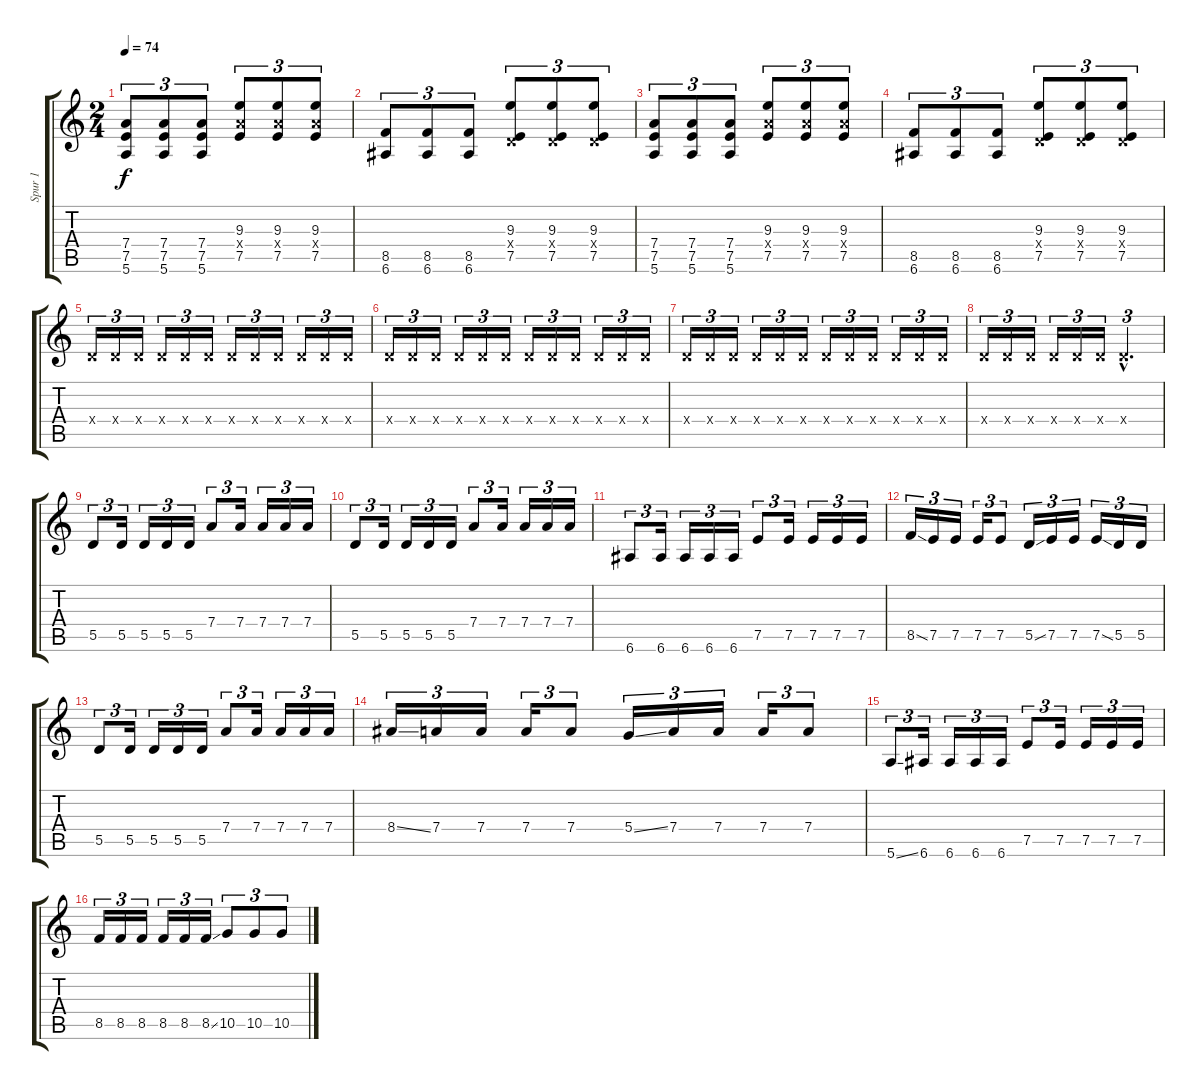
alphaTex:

\track ("Spur 1" "Spur 1") {instrument acousticguitarsteel}
\staff {score tabs}
\tuning (E4 B3 G3 D3 A2 E2) {hide}
\ts (2 4)
\tempo 74
\clef g2
\ks c
(7.4 7.5 5.6).8{tu (3 2) dy f instrument overdrivenguitar} (7.4 7.5 5.6).8{tu (3 2)} (7.4 7.5 5.6).8{tu (3 2)} (9.3 7.4{x} 7.5).8{tu (3 2)} (9.3 7.4{x} 7.5).8{tu (3 2)} (9.3 7.4{x} 7.5).8{tu (3 2)} |
(8.5 6.6).8{tu (3 2)} (8.5 6.6).8{tu (3 2)} (8.5 6.6).8{tu (3 2)} (9.3 0.4{x} 7.5).8{tu (3 2)} (9.3 0.4{x} 7.5).8{tu (3 2)} (9.3 0.4{x} 7.5).8{tu (3 2)} |
(7.4 7.5 5.6).8{tu (3 2) instrument overdrivenguitar} (7.4 7.5 5.6).8{tu (3 2)} (7.4 7.5 5.6).8{tu (3 2)} (9.3 7.4{x} 7.5).8{tu (3 2)} (9.3 7.4{x} 7.5).8{tu (3 2)} (9.3 7.4{x} 7.5).8{tu (3 2)} |
(8.5 6.6).8{tu (3 2)} (8.5 6.6).8{tu (3 2)} (8.5 6.6).8{tu (3 2)} (9.3 0.4{x} 7.5).8{tu (3 2)} (9.3 0.4{x} 7.5).8{tu (3 2)} (9.3 0.4{x} 7.5).8{tu (3 2)} |
0.4{x}.16{tu (3 2)} 0.4{x}.16{tu (3 2)} 0.4{x}.16{tu (3 2)} 0.4{x}.16{tu (3 2)} 0.4{x}.16{tu (3 2)} 0.4{x}.16{tu (3 2)} 0.4{x}.16{tu (3 2)} 0.4{x}.16{tu (3 2)} 0.4{x}.16{tu (3 2)} 0.4{x}.16{tu (3 2)} 0.4{x}.16{tu (3 2)} 0.4{x}.16{tu (3 2)} |
0.4{x}.16{tu (3 2)} 0.4{x}.16{tu (3 2)} 0.4{x}.16{tu (3 2)} 0.4{x}.16{tu (3 2)} 0.4{x}.16{tu (3 2)} 0.4{x}.16{tu (3 2)} 0.4{x}.16{tu (3 2)} 0.4{x}.16{tu (3 2)} 0.4{x}.16{tu (3 2)} 0.4{x}.16{tu (3 2)} 0.4{x}.16{tu (3 2)} 0.4{x}.16{tu (3 2)} |
0.4{x}.16{tu (3 2)} 0.4{x}.16{tu (3 2)} 0.4{x}.16{tu (3 2)} 0.4{x}.16{tu (3 2)} 0.4{x}.16{tu (3 2)} 0.4{x}.16{tu (3 2)} 0.4{x}.16{tu (3 2)} 0.4{x}.16{tu (3 2)} 0.4{x}.16{tu (3 2)} 0.4{x}.16{tu (3 2)} 0.4{x}.16{tu (3 2)} 0.4{x}.16{tu (3 2)} |
0.4{x}.16{tu (3 2)} 0.4{x}.16{tu (3 2)} 0.4{x}.16{tu (3 2)} 0.4{x}.16{tu (3 2)} 0.4{x}.16{tu (3 2)} 0.4{x}.16{tu (3 2)} 0.4{hac x}.4{d tu (3 2)} |
5.5.8{tu (3 2) instrument electricguitarmuted} 5.5.16{tu (3 2)} 5.5.16{tu (3 2)} 5.5.16{tu (3 2)} 5.5.16{tu (3 2)} 7.4.8{tu (3 2)} 7.4.16{tu (3 2)} 7.4.16{tu (3 2)} 7.4.16{tu (3 2)} 7.4.16{tu (3 2)} |
5.5.8{tu (3 2)} 5.5.16{tu (3 2)} 5.5.16{tu (3 2)} 5.5.16{tu (3 2)} 5.5.16{tu (3 2)} 7.4.8{tu (3 2)} 7.4.16{tu (3 2)} 7.4.16{tu (3 2)} 7.4.16{tu (3 2)} 7.4.16{tu (3 2)} |
6.6.8{tu (3 2)} 6.6.16{tu (3 2)} 6.6.16{tu (3 2)} 6.6.16{tu (3 2)} 6.6.16{tu (3 2)} 7.5.8{tu (3 2)} 7.5.16{tu (3 2)} 7.5.16{tu (3 2)} 7.5.16{tu (3 2)} 7.5.16{tu (3 2)} |
8.5{ss}.16{tu (3 2)} 7.5.16{tu (3 2)} 7.5.16{tu (3 2)} 7.5.16{tu (3 2)} 7.5.8{tu (3 2)} 5.5{ss}.16{tu (3 2)} 7.5.16{tu (3 2)} 7.5.16{tu (3 2)} 7.5{ss}.16{tu (3 2)} 5.5.16{tu (3 2)} 5.5.16{tu (3 2)} |
5.5.8{tu (3 2) instrument electricguitarmuted} 5.5.16{tu (3 2)} 5.5.16{tu (3 2)} 5.5.16{tu (3 2)} 5.5.16{tu (3 2)} 7.4.8{tu (3 2)} 7.4.16{tu (3 2)} 7.4.16{tu (3 2)} 7.4.16{tu (3 2)} 7.4.16{tu (3 2)} |
8.4{ss}.16{tu (3 2)} 7.4.16{tu (3 2)} 7.4.16{tu (3 2)} 7.4.16{tu (3 2)} 7.4.8{tu (3 2)} 5.4{ss}.16{tu (3 2)} 7.4.16{tu (3 2)} 7.4.16{tu (3 2)} 7.4.16{tu (3 2)} 7.4.8{tu (3 2)} |
5.6{ss}.8{tu (3 2)} 6.6.16{tu (3 2)} 6.6.16{tu (3 2)} 6.6.16{tu (3 2)} 6.6.16{tu (3 2)} 7.5.8{tu (3 2)} 7.5.16{tu (3 2)} 7.5.16{tu (3 2)} 7.5.16{tu (3 2)} 7.5.16{tu (3 2)} |
8.5.16{tu (3 2)} 8.5.16{tu (3 2)} 8.5.16{tu (3 2)} 8.5.16{tu (3 2)} 8.5.16{tu (3 2)} 8.5{ss}.16{tu (3 2)} 10.5.8{tu (3 2)} 10.5.8{tu (3 2)} 10.5.8{tu (3 2)}
